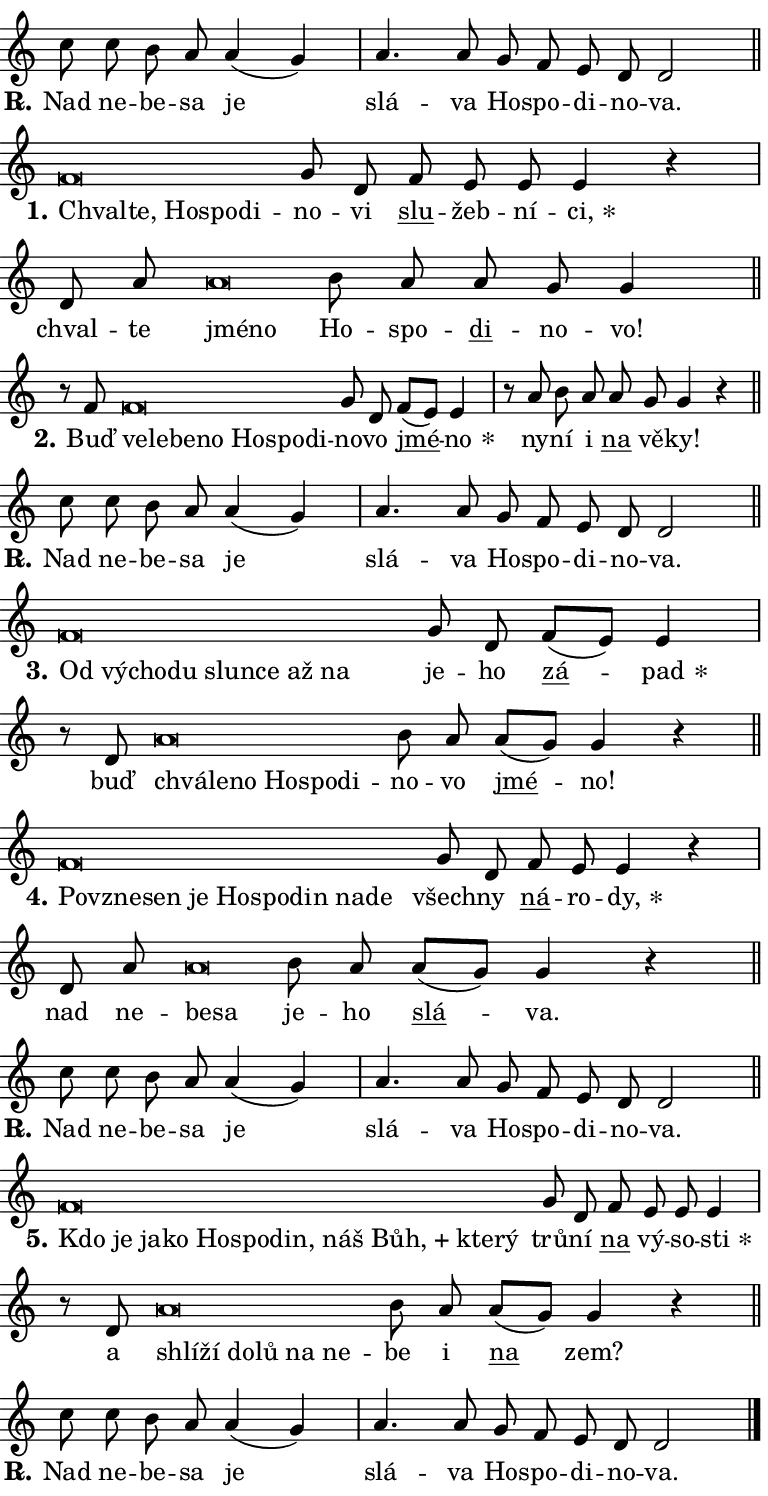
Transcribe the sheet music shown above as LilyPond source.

\version "2.24.0"
\header { tagline = "" }
\paper {
  indent = 0\cm
  top-margin = 0\cm
  right-margin = 0.13\cm % to fit lyric hyphens
  bottom-margin = 0\cm
  left-margin = 0\cm
  paper-width = 13\cm
  page-breaking = #ly:one-page-breaking
  system-system-spacing.basic-distance = #11
  score-system-spacing.basic-distance = #11
  ragged-last = ##f
}


%% Author: Thomas Morley
%% https://lists.gnu.org/archive/html/lilypond-user/2020-05/msg00002.html
#(define (line-position grob)
"Returns position of @var[grob} in current system:
   @code{'start}, if at first time-step
   @code{'end}, if at last time-step
   @code{'middle} otherwise
"
  (let* ((col (ly:item-get-column grob))
         (ln (ly:grob-object col 'left-neighbor))
         (rn (ly:grob-object col 'right-neighbor))
         (col-to-check-left (if (ly:grob? ln) ln col))
         (col-to-check-right (if (ly:grob? rn) rn col))
         (break-dir-left
           (and
             (ly:grob-property col-to-check-left 'non-musical #f)
             (ly:item-break-dir col-to-check-left)))
         (break-dir-right
           (and
             (ly:grob-property col-to-check-right 'non-musical #f)
             (ly:item-break-dir col-to-check-right))))
        (cond ((eqv? 1 break-dir-left) 'start)
              ((eqv? -1 break-dir-right) 'end)
              (else 'middle))))

#(define (tranparent-at-line-position vctor)
  (lambda (grob)
  "Relying on @code{line-position} select the relevant enry from @var{vctor}.
Used to determine transparency,"
    (case (line-position grob)
      ((end) (not (vector-ref vctor 0)))
      ((middle) (not (vector-ref vctor 1)))
      ((start) (not (vector-ref vctor 2))))))

noteHeadBreakVisibility =
#(define-music-function (break-visibility)(vector?)
"Makes @code{NoteHead}s transparent relying on @var{break-visibility}"
#{
  \override NoteHead.transparent =
    #(tranparent-at-line-position break-visibility)
#})

#(define delete-ledgers-for-transparent-note-heads
  (lambda (grob)
    "Reads whether a @code{NoteHead} is transparent.
If so this @code{NoteHead} is removed from @code{'note-heads} from
@var{grob}, which is supposed to be @code{LedgerLineSpanner}.
As a result ledgers are not printed for this @code{NoteHead}"
    (let* ((nhds-array (ly:grob-object grob 'note-heads))
           (nhds-list
             (if (ly:grob-array? nhds-array)
                 (ly:grob-array->list nhds-array)
                 '()))
           ;; Relies on the transparent-property being done before
           ;; Staff.LedgerLineSpanner.after-line-breaking is executed.
           ;; This is fragile ...
           (to-keep
             (remove
               (lambda (nhd)
                 (ly:grob-property nhd 'transparent #f))
               nhds-list)))
      ;; TODO find a better method to iterate over grob-arrays, similiar
      ;; to filter/remove etc for lists
      ;; For now rebuilt from scratch
      (set! (ly:grob-object grob 'note-heads)  '())
      (for-each
        (lambda (nhd)
          (ly:pointer-group-interface::add-grob grob 'note-heads nhd))
        to-keep))))

squashNotes = {
  \override NoteHead.X-extent = #'(-0.2 . 0.2)
  \override NoteHead.Y-extent = #'(-0.75 . 0)
  \override NoteHead.stencil =
    #(lambda (grob)
       (let ((pos (ly:grob-property grob 'staff-position)))
         (begin
           (if (< pos -7) (display "ERROR: Lower brevis then expected\n") (display ""))
           (if (<= pos -6) ly:text-interface::print ly:note-head::print))))
}
unSquashNotes = {
  \revert NoteHead.X-extent
  \revert NoteHead.Y-extent
  \revert NoteHead.stencil
}

hideNotes = \noteHeadBreakVisibility #begin-of-line-visible
unHideNotes = \noteHeadBreakVisibility #all-visible

% work-around for resetting accidentals
% https://lilypond.org/doc/v2.23/Documentation/notation/displaying-rhythms#unmetered-music
cadenzaMeasure = {
  \cadenzaOff
  \partial 1024 s1024
  \cadenzaOn
}

#(define-markup-command (accent layout props text) (markup?)
  "Underline accented syllable"
  (interpret-markup layout props
    #{\markup \override #'(offset . 4.3) \underline { #text }#}))

responsum = \markup \concat {
  "R" \hspace #-1.05 \path #0.1 #'((moveto 0 0.07) (lineto 0.9 0.8)) \hspace #0.05 "."
}

spaceSize = #0.6828661417322834 % exact space size for TeX Gyre Schola

\layout {
  \context {
    \Staff
    \remove "Time_signature_engraver"
    \override LedgerLineSpanner.after-line-breaking = #delete-ledgers-for-transparent-note-heads
  }
  \context {
    \Lyrics {
      \override LyricSpace.minimum-distance = \spaceSize
      \override LyricText.font-name = #"TeX Gyre Schola"
      \override LyricText.font-size = 1
      \override StanzaNumber.font-name = #"TeX Gyre Schola Bold"
      \override StanzaNumber.font-size = 1
    }
  }
  \context {
    \Score 
    \override NoteHead.text =
      #(lambda (grob) 
        (let ((pos (ly:grob-property grob 'staff-position)))
          #{\markup {
            \combine
              \halign #-0.55 \raise #(if (= pos -6) 0 0.5) \override #'(thickness . 2) \draw-line #'(3.2 . 0)
              \musicglyph "noteheads.sM1"
          }#}))
  }
}

% magnetic-lyrics.ily
%
%   written by
%     Jean Abou Samra <jean@abou-samra.fr>
%     Werner Lemberg <wl@gnu.org>
%
%   adapted by
%     Jiri Hon <jiri.hon@gmail.com>
%
% Version 2022-Apr-15

% https://www.mail-archive.com/lilypond-user@gnu.org/msg149350.html

#(define (Left_hyphen_pointer_engraver context)
   "Collect syllable-hyphen-syllable occurrences in lyrics and store
them in properties.  This engraver only looks to the left.  For
example, if the lyrics input is @code{foo -- bar}, it does the
following.

@itemize @bullet
@item
Set the @code{text} property of the @code{LyricHyphen} grob between
@q{foo} and @q{bar} to @code{foo}.

@item
Set the @code{left-hyphen} property of the @code{LyricText} grob with
text @q{foo} to the @code{LyricHyphen} grob between @q{foo} and
@q{bar}.
@end itemize

Use this auxiliary engraver in combination with the
@code{lyric-@/text::@/apply-@/magnetic-@/offset!} hook."
   (let ((hyphen #f)
         (text #f))
     (make-engraver
      (acknowledgers
       ((lyric-syllable-interface engraver grob source-engraver)
        (set! text grob)))
      (end-acknowledgers
       ((lyric-hyphen-interface engraver grob source-engraver)
        ;(when (not (grob::has-interface grob 'lyric-space-interface))
          (set! hyphen grob)));)
      ((stop-translation-timestep engraver)
       (when (and text hyphen)
         (ly:grob-set-object! text 'left-hyphen hyphen))
       (set! text #f)
       (set! hyphen #f)))))

#(define (lyric-text::apply-magnetic-offset! grob)
   "If the space between two syllables is less than the value in
property @code{LyricText@/.details@/.squash-threshold}, move the right
syllable to the left so that it gets concatenated with the left
syllable.

Use this function as a hook for
@code{LyricText@/.after-@/line-@/breaking} if the
@code{Left_@/hyphen_@/pointer_@/engraver} is active."
   (let ((hyphen (ly:grob-object grob 'left-hyphen #f)))
     (when hyphen
       (let ((left-text (ly:spanner-bound hyphen LEFT)))
         (when (grob::has-interface left-text 'lyric-syllable-interface)
           (let* ((common (ly:grob-common-refpoint grob left-text X))
                  (this-x-ext (ly:grob-extent grob common X))
                  (left-x-ext
                   (begin
                     ;; Trigger magnetism for left-text.
                     (ly:grob-property left-text 'after-line-breaking)
                     (ly:grob-extent left-text common X)))
                  ;; `delta` is the gap width between two syllables.
                  (delta (- (interval-start this-x-ext)
                            (interval-end left-x-ext)))
                  (details (ly:grob-property grob 'details))
                  (threshold (assoc-get 'squash-threshold details 0.2)))
             (when (< delta threshold)
               (let* (;; We have to manipulate the input text so that
                      ;; ligatures crossing syllable boundaries are not
                      ;; disabled.  For languages based on the Latin
                      ;; script this is essentially a beautification.
                      ;; However, for non-Western scripts it can be a
                      ;; necessity.
                      (lt (ly:grob-property left-text 'text))
                      (rt (ly:grob-property grob 'text))
                      (is-space (grob::has-interface hyphen 'lyric-space-interface))
                      (space (if is-space " " ""))
                      (extra-delta (if is-space spaceSize 0))
                      ;; Append new syllable.
                      (ltrt-space (if (and (string? lt) (string? rt))
                                (string-append lt space rt)
                                (make-concat-markup (list lt space rt))))
                      ;; Right-align `ltrt` to the right side.
                      (ltrt-space-markup (grob-interpret-markup
                               grob
                               (make-translate-markup
                                (cons (interval-length this-x-ext) 0)
                                (make-right-align-markup ltrt-space)))))
                 (begin
                   ;; Don't print `left-text`.
                   (ly:grob-set-property! left-text 'stencil #f)
                   ;; Set text and stencil (which holds all collected
                   ;; syllables so far) and shift it to the left.
                   (ly:grob-set-property! grob 'text ltrt-space)
                   (ly:grob-set-property! grob 'stencil ltrt-space-markup)
                   (ly:grob-translate-axis! grob (- (- delta extra-delta)) X))))))))))


#(define (lyric-hyphen::displace-bounds-first grob)
   ;; Make very sure this callback isn't triggered too early.
   (let ((left (ly:spanner-bound grob LEFT))
         (right (ly:spanner-bound grob RIGHT)))
     (ly:grob-property left 'after-line-breaking)
     (ly:grob-property right 'after-line-breaking)
     (ly:lyric-hyphen::print grob)))

squashThreshold = #0.4

\layout {
  \context {
    \Lyrics
    \consists #Left_hyphen_pointer_engraver
    \override LyricText.after-line-breaking =
      #lyric-text::apply-magnetic-offset!
    \override LyricHyphen.stencil = #lyric-hyphen::displace-bounds-first
    \override LyricText.details.squash-threshold = \squashThreshold
    \override LyricHyphen.minimum-distance = 0
    \override LyricHyphen.minimum-length = \squashThreshold
  }
}

squashText = \override LyricText.details.squash-threshold = 9999
unSquashText = \override LyricText.details.squash-threshold = \squashThreshold

leftText = \override LyricText.self-alignment-X = #LEFT
unLeftText = \revert LyricText.self-alignment-X

starOffset = #(lambda (grob) 
                (let ((x_offset (ly:self-alignment-interface::aligned-on-x-parent grob)))
                  (if (= x_offset 0) 0 (+ x_offset 1.2))))

star = #(define-music-function (syllable)(string?)
"Append star separator at the end of a syllable"
#{
  \once \override LyricText.X-offset = #starOffset
  \lyricmode { \markup {
    #syllable
    \override #'((font-name . "TeX Gyre Schola Bold")) \hspace #0.2 \lower #0.65 \larger "*"
  } }
#})

starAccent = #(define-music-function (syllable)(string?)
"Append star separator at the end of a syllable and make accent"
#{
  \once \override LyricText.X-offset = #starOffset
  \lyricmode { \markup {
    \accent #syllable
    \override #'((font-name . "TeX Gyre Schola Bold")) \hspace #0.2 \lower #0.65 \larger "*"
  } }
#})

breath = #(define-music-function (syllable)(string?)
"Append breathing indicator at the end of a syllable"
#{
  \lyricmode { \markup { #syllable "+" } }
#})

optionalBreath = #(define-music-function (syllable)(string?)
"Append optional breathing indicator at the end of a syllable"
#{
  \lyricmode { \markup { #syllable "(+)" } }
#})


\score {
    <<
        \new Voice = "melody" { \cadenzaOn \key c \major \relative { c''8 c b a a4( g) \cadenzaMeasure \bar "|" a4. a8 \bar "" g f e d d2 \cadenzaMeasure \bar "||" \break } }
        \new Lyrics \lyricsto "melody" { \lyricmode { \set stanza = \responsum
Nad ne -- be -- sa je slá -- va Ho -- spo -- di -- no -- va. } }
    >>
    \layout {}
}

\score {
    <<
        \new Voice = "melody" { \cadenzaOn \key c \major \relative { \squashNotes f'\breve*1/16 \hideNotes \breve*1/16 \bar "" \breve*1/16 \bar "" \breve*1/16 \breve*1/16 \bar "" \unHideNotes \unSquashNotes g8 d \bar "" f e e e4 r \cadenzaMeasure \bar "|" d8 a' \bar "" \squashNotes a\breve*1/16 \hideNotes \breve*1/16 \bar "" \unHideNotes \unSquashNotes b8 a \bar "" a g g4 \cadenzaMeasure \bar "||" \break } }
        \new Lyrics \lyricsto "melody" { \lyricmode { \set stanza = "1."
\leftText Chval -- \squashText te, Ho -- spo -- di -- \unLeftText \unSquashText no -- vi \markup \accent slu -- žeb -- ní -- \star ci, chval -- te \leftText jmé -- \squashText no \unLeftText \unSquashText Ho -- spo -- \markup \accent di -- no -- vo! } }
    >>
    \layout {}
}

\score {
    <<
        \new Voice = "melody" { \cadenzaOn \key c \major \relative { r8 f'8 \squashNotes f\breve*1/16 \hideNotes \breve*1/16 \bar "" \breve*1/16 \bar "" \breve*1/16 \bar "" \breve*1/16 \bar "" \breve*1/16 \breve*1/16 \bar "" \unHideNotes \unSquashNotes g8 d \bar "" f[( e)] e4 \cadenzaMeasure \bar "|" r8 a8 b8 a \bar "" a g g4 r \cadenzaMeasure \bar "||" \break } }
        \new Lyrics \lyricsto "melody" { \lyricmode { \set stanza = "2."
Buď \leftText ve -- \squashText le -- be -- no Ho -- spo -- di -- \unLeftText \unSquashText no -- vo \markup \accent jmé -- \star no ny -- ní i \markup \accent na vě -- ky! } }
    >>
    \layout {}
}

\score {
    <<
        \new Voice = "melody" { \cadenzaOn \key c \major \relative { c''8 c b a a4( g) \cadenzaMeasure \bar "|" a4. a8 \bar "" g f e d d2 \cadenzaMeasure \bar "||" \break } }
        \new Lyrics \lyricsto "melody" { \lyricmode { \set stanza = \responsum
Nad ne -- be -- sa je slá -- va Ho -- spo -- di -- no -- va. } }
    >>
    \layout {}
}

\score {
    <<
        \new Voice = "melody" { \cadenzaOn \key c \major \relative { \squashNotes f'\breve*1/16 \hideNotes \breve*1/16 \bar "" \breve*1/16 \bar "" \breve*1/16 \bar "" \breve*1/16 \bar "" \breve*1/16 \bar "" \breve*1/16 \breve*1/16 \bar "" \unHideNotes \unSquashNotes g8 d \bar "" f[( e)] e4 \cadenzaMeasure \bar "|" r8 d8 \squashNotes a'\breve*1/16 \hideNotes \breve*1/16 \bar "" \breve*1/16 \bar "" \breve*1/16 \bar "" \breve*1/16 \breve*1/16 \bar "" \unHideNotes \unSquashNotes b8 a \bar "" a[( g)] g4 r \cadenzaMeasure \bar "||" \break } }
        \new Lyrics \lyricsto "melody" { \lyricmode { \set stanza = "3."
\leftText Od \squashText vý -- cho -- du slun -- ce až na \unLeftText \unSquashText je -- ho \markup \accent zá -- \star pad buď \leftText chvá -- \squashText le -- no Ho -- spo -- di -- \unLeftText \unSquashText no -- vo \markup \accent jmé -- no! } }
    >>
    \layout {}
}

\score {
    <<
        \new Voice = "melody" { \cadenzaOn \key c \major \relative { \squashNotes f'\breve*1/16 \hideNotes \breve*1/16 \bar "" \breve*1/16 \bar "" \breve*1/16 \bar "" \breve*1/16 \bar "" \breve*1/16 \bar "" \breve*1/16 \bar "" \breve*1/16 \breve*1/16 \bar "" \unHideNotes \unSquashNotes g8 d \bar "" f e e4 r \cadenzaMeasure \bar "|" d8 a' \bar "" \squashNotes a\breve*1/16 \hideNotes \breve*1/16 \bar "" \unHideNotes \unSquashNotes b8 a \bar "" a[( g)] g4 r \cadenzaMeasure \bar "||" \break } }
        \new Lyrics \lyricsto "melody" { \lyricmode { \set stanza = "4."
\leftText Po -- \squashText vzne -- sen je Ho -- spo -- din na -- de \unLeftText \unSquashText všech -- ny \markup \accent ná -- ro -- \star dy, nad ne -- \leftText be -- \squashText sa \unLeftText \unSquashText je -- ho \markup \accent slá -- va. } }
    >>
    \layout {}
}

\score {
    <<
        \new Voice = "melody" { \cadenzaOn \key c \major \relative { c''8 c b a a4( g) \cadenzaMeasure \bar "|" a4. a8 \bar "" g f e d d2 \cadenzaMeasure \bar "||" \break } }
        \new Lyrics \lyricsto "melody" { \lyricmode { \set stanza = \responsum
Nad ne -- be -- sa je slá -- va Ho -- spo -- di -- no -- va. } }
    >>
    \layout {}
}

\score {
    <<
        \new Voice = "melody" { \cadenzaOn \key c \major \relative { \squashNotes f'\breve*1/16 \hideNotes \breve*1/16 \bar "" \breve*1/16 \bar "" \breve*1/16 \bar "" \breve*1/16 \bar "" \breve*1/16 \bar "" \breve*1/16 \bar "" \breve*1/16 \bar "" \breve*1/16 \bar "" \breve*1/16 \breve*1/16 \bar "" \unHideNotes \unSquashNotes g8 d \bar "" f e e e4 \cadenzaMeasure \bar "|" r8 d8 \squashNotes a'\breve*1/16 \hideNotes \breve*1/16 \bar "" \breve*1/16 \bar "" \breve*1/16 \bar "" \breve*1/16 \breve*1/16 \bar "" \unHideNotes \unSquashNotes b8 a \bar "" a[( g)] g4 r \cadenzaMeasure \bar "||" \break } }
        \new Lyrics \lyricsto "melody" { \lyricmode { \set stanza = "5."
\leftText Kdo \squashText je ja -- ko Ho -- spo -- din, náš \breath "Bůh," kte -- rý \unLeftText \unSquashText trů -- ní \markup \accent na vý -- so -- \star sti a \leftText shlí -- \squashText ží do -- lů na ne -- \unLeftText \unSquashText be i \markup \accent na zem? } }
    >>
    \layout {}
}

\score {
    <<
        \new Voice = "melody" { \cadenzaOn \key c \major \relative { c''8 c b a a4( g) \cadenzaMeasure \bar "|" a4. a8 \bar "" g f e d d2 \cadenzaMeasure \bar "||" \break } \bar "|." }
        \new Lyrics \lyricsto "melody" { \lyricmode { \set stanza = \responsum
Nad ne -- be -- sa je slá -- va Ho -- spo -- di -- no -- va. } }
    >>
    \layout {}
}
